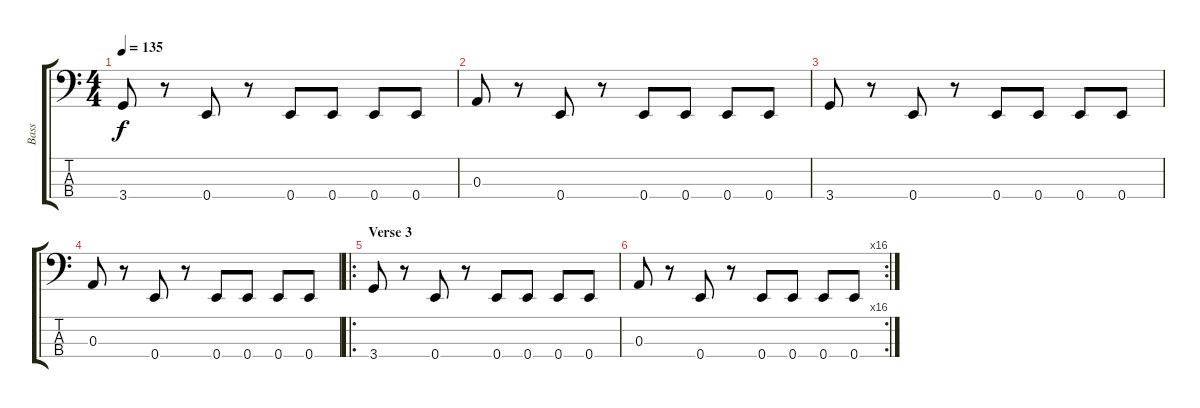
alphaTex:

\track ("Bass" "Bass") {instrument electricbassfinger}
\staff {score tabs}
\tuning (G2 D2 A1 E1) {hide}
\ts (4 4)
\tempo 135
\clef f4
\ks c
3.4.8{dy f} r.8 0.4.8 r.8 0.4.8 0.4.8 0.4.8 0.4.8 |
0.3.8 r.8 0.4.8 r.8 0.4.8 0.4.8 0.4.8 0.4.8 |
3.4.8 r.8 0.4.8 r.8 0.4.8 0.4.8 0.4.8 0.4.8 |
0.3.8 r.8 0.4.8 r.8 0.4.8 0.4.8 0.4.8 0.4.8 |
\ro
\section ("" "Verse 3")
3.4.8 r.8 0.4.8 r.8 0.4.8 0.4.8 0.4.8 0.4.8 |
\rc 16
0.3.8 r.8 0.4.8 r.8 0.4.8 0.4.8 0.4.8 0.4.8
